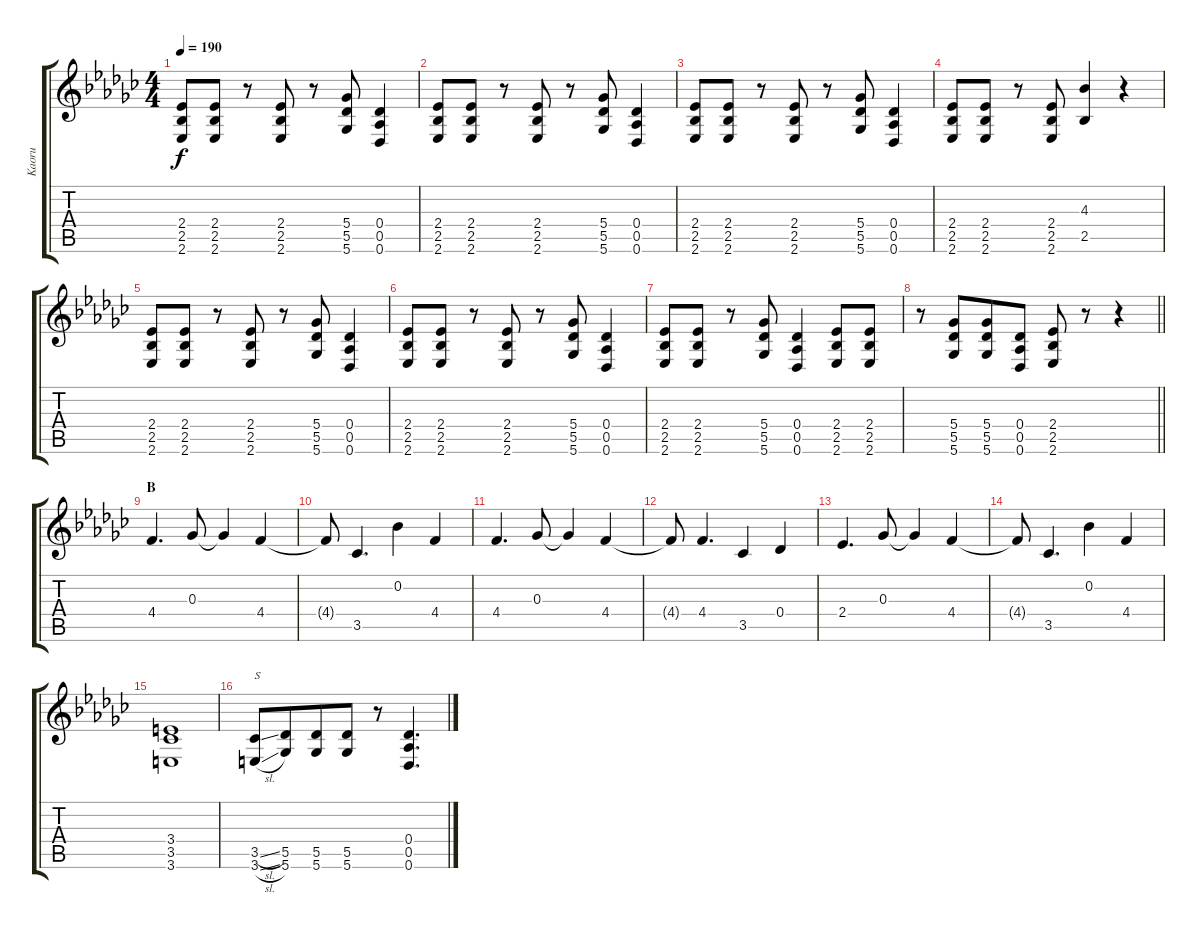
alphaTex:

\track ("Kaoru" "Kaoru") {instrument overdrivenguitar}
\staff {score tabs}
\tuning (Eb4 Bb3 Gb3 Db3 Ab2 Db2) {hide}
\ts (4 4)
\tempo 190
\clef g2
\ks ebminor
(2.4 2.5 2.6).8{dy f} (2.4 2.5 2.6).8 r.8 (2.4 2.5 2.6).8 r.8 (5.4 5.5 5.6).8 (0.4 0.5 0.6).4 |
(2.4 2.5 2.6).8 (2.4 2.5 2.6).8 r.8 (2.4 2.5 2.6).8 r.8 (5.4 5.5 5.6).8 (0.4 0.5 0.6).4 |
(2.4 2.5 2.6).8 (2.4 2.5 2.6).8 r.8 (2.4 2.5 2.6).8 r.8 (5.4 5.5 5.6).8 (0.4 0.5 0.6).4 |
(2.4 2.5 2.6).8 (2.4 2.5 2.6).8 r.8 (2.4 2.5 2.6).8 (4.3 2.5).4 r.4 |
(2.4 2.5 2.6).8 (2.4 2.5 2.6).8 r.8 (2.4 2.5 2.6).8 r.8 (5.4 5.5 5.6).8 (0.4 0.5 0.6).4 |
(2.4 2.5 2.6).8 (2.4 2.5 2.6).8 r.8 (2.4 2.5 2.6).8 r.8 (5.4 5.5 5.6).8 (0.4 0.5 0.6).4 |
(2.4 2.5 2.6).8 (2.4 2.5 2.6).8 r.8 (5.4 5.5 5.6).8 (0.4 0.5 0.6).4 (2.4 2.5 2.6).8 (2.4 2.5 2.6).8 |
\barLineRight lightlight
r.8 (5.4 5.5 5.6).8{beam merge} (5.4 5.5 5.6).8 (0.4 0.5 0.6).8 (2.4 2.5 2.6).8 r.8 r.4 |
\section ("" "B")
4.4.4{d} 0.3.8 0.3{t}.4 4.4.4 |
4.4{t}.8 3.5.4{d} 0.2.4 4.4.4 |
4.4.4{d} 0.3.8 0.3{t}.4 4.4.4 |
4.4{t}.8 4.4.4{d} 3.5.4 0.4.4 |
2.4.4{d} 0.3.8 0.3{t}.4 4.4.4 |
4.4{t}.8 3.5.4{d} 0.2.4 4.4.4 |
(3.4 3.5 3.6).1 |
(3.5{sl} 3.6{sl}).8{txt "S"} (5.5 5.6).8{beam merge} (5.5 5.6).8 (5.5 5.6).8 r.8 (0.4 0.5 0.6).4{d}
